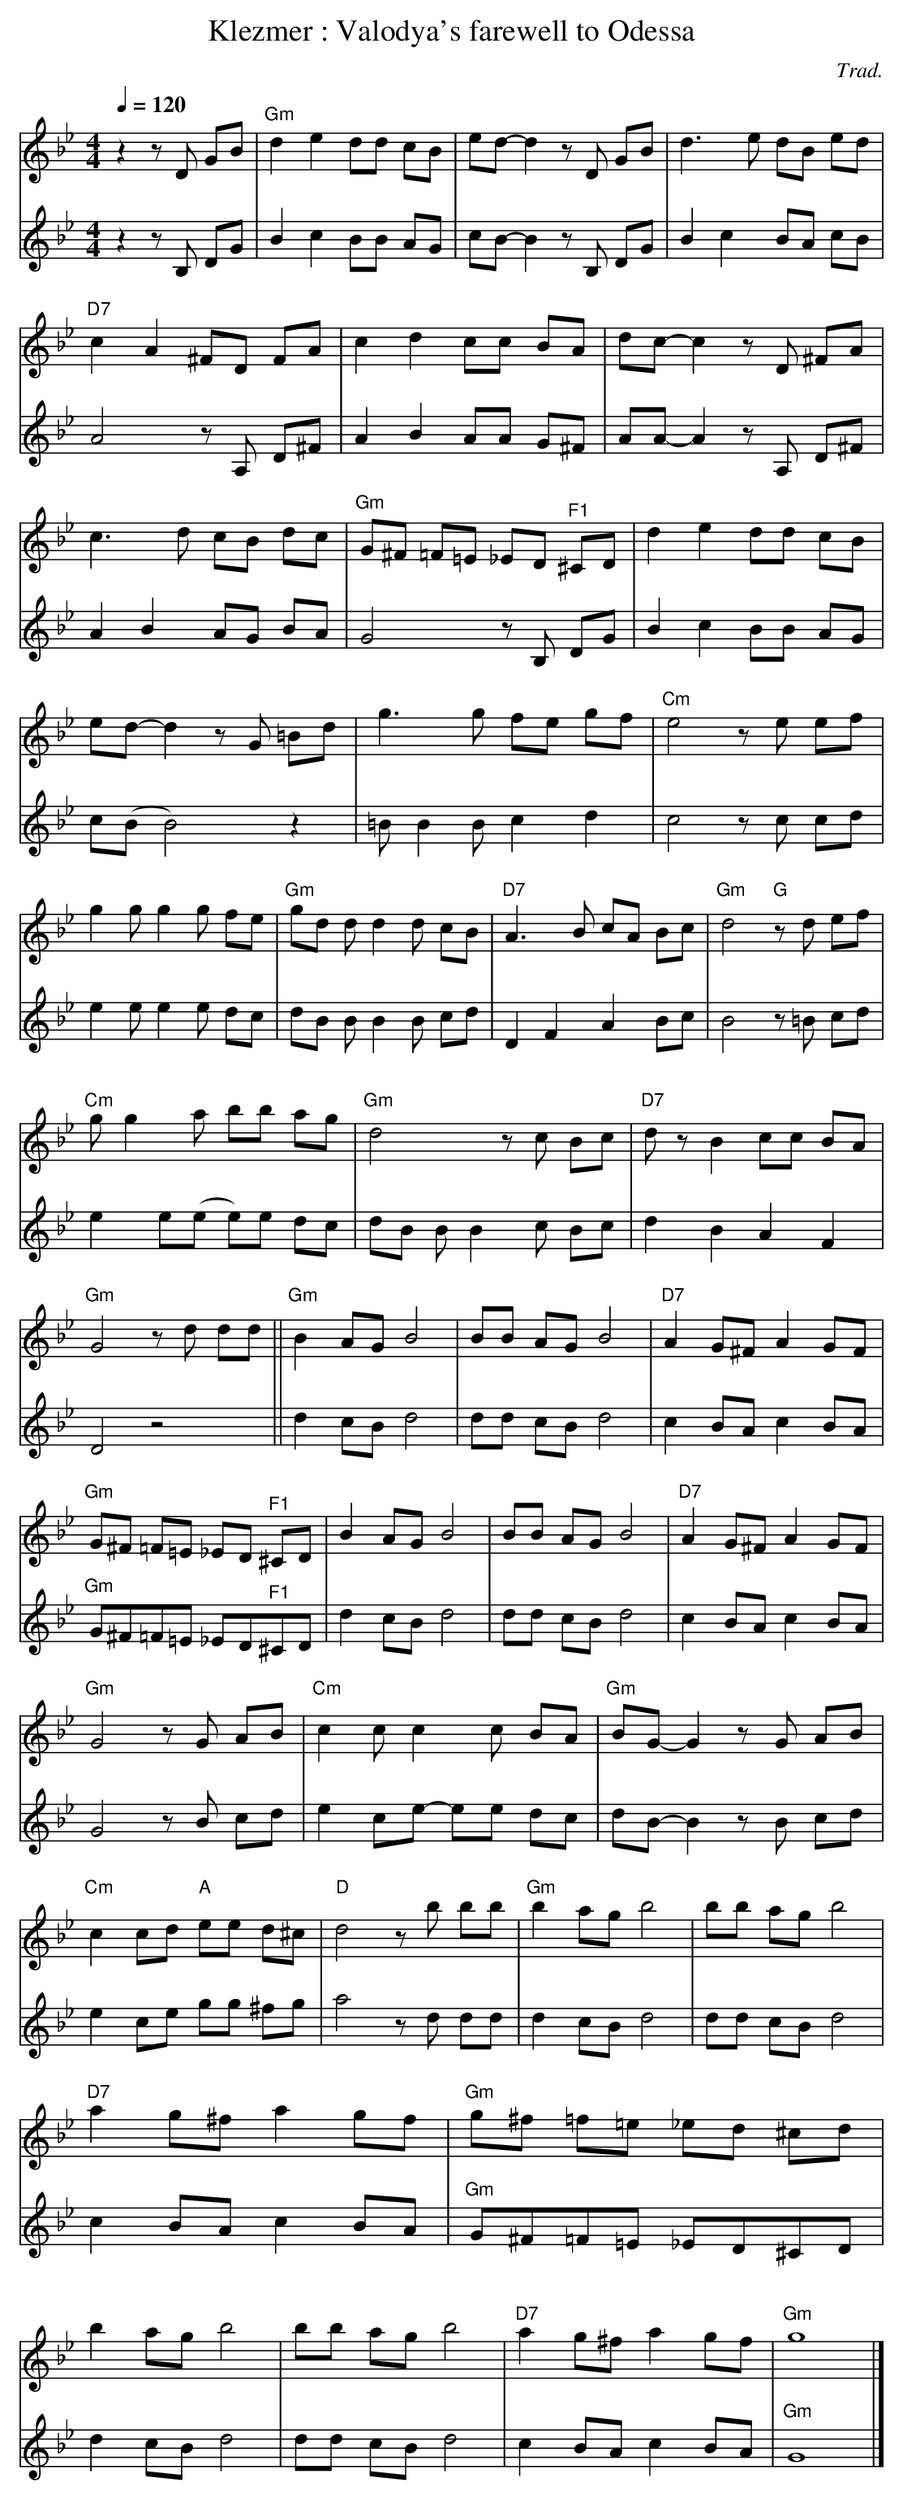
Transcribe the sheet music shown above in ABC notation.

X:1
T:Klezmer : Valodya's farewell to Odessa
C:Trad.
M:4/4
L:1/8
Q:1/4=120
K:Gm
V:1
z2 zD GB | "Gm"d2 e2 dd cB | ed- d2 zD GB | d3 e dB ed |\
"D7"c2 A2 ^FD FA | c2 d2 cc BA | dc- c2 zD ^FA | c3 d cB dc |\
"Gm"G^F =F=E _ED "^F1"^CD | d2 e2 dd cB | ed- d2 zG =Bd | g3 g fe gf |\
"Cm"e4 ze ef | g2 g g2 g fe | "Gm"gd d d2 d cB | "D7" A3 B cA Bc |\
"Gm"d4 "G"zd ef | "Cm"g g2 a bb ag | "Gm"d4 zc Bc | "D7"dz B2 cc BA |\
"Gm"G4 zd dd ||\
"Gm"B2 AG B4 | BB AG B4 | "D7"A2 G^F A2 GF | "Gm"G^F =F=E _ED "^F1"^CD |\
B2 AG B4 | BB AG B4 | "D7"A2 G^F A2 GF | "Gm"G4 zG AB |\
"Cm"c2 c c2 c BA | "Gm"BG- G2 zG AB | "Cm" c2 cd "A"ee d^c | "D"d4 zb bb |\
"Gm"b2 ag b4 | bb ag b4 | "D7"a2 g^f a2 gf | "Gm"g^f =f=e _ed ^cd |\
b2 ag b4 | bb ag b4 | "D7"a2 g^f a2 gf | "Gm"g8 |]
V:2
z2 zB, DG | B2 c2 BB AG | cB- B2 zB, DG | B2 c2 BA cB |\
A4 zA, D^F | A2 B2 AA G^F | AA- A2 zA, D^F | A2 B2 AG BA |\
G4 zB, DG | B2 c2 BB AG | c(B B4) z2 | =B B2 B c2 d2 |\
c4 zc cd | e2 e e2 e dc | dB B B2 B cd | D2 F2 A2 Bc |\
B4 z=B cd | e2 e(e e)e dc | dB B B2 c Bc | d2 B2 A2 F2 |\
D4 z4 ||\
d2 cB d4 | dd cB d4 | c2 BA c2 BA | "Gm"G^F=F=E _ED"^F1"^CD |\
d2 cB d4 | dd cB d4 | c2 BA c2 BA | G4 zB cd |\
e2 ce- ee dc | dB- B2 zB cd | e2 ce gg ^fg | a4 zd dd |\
d2 cB d4 | dd cB d4 | c2 BA c2 BA | "Gm"G^F=F=E _ED^CD |\
d2 cB d4 | dd cB d4 | c2 BA c2 BA | "Gm"G8 |]
